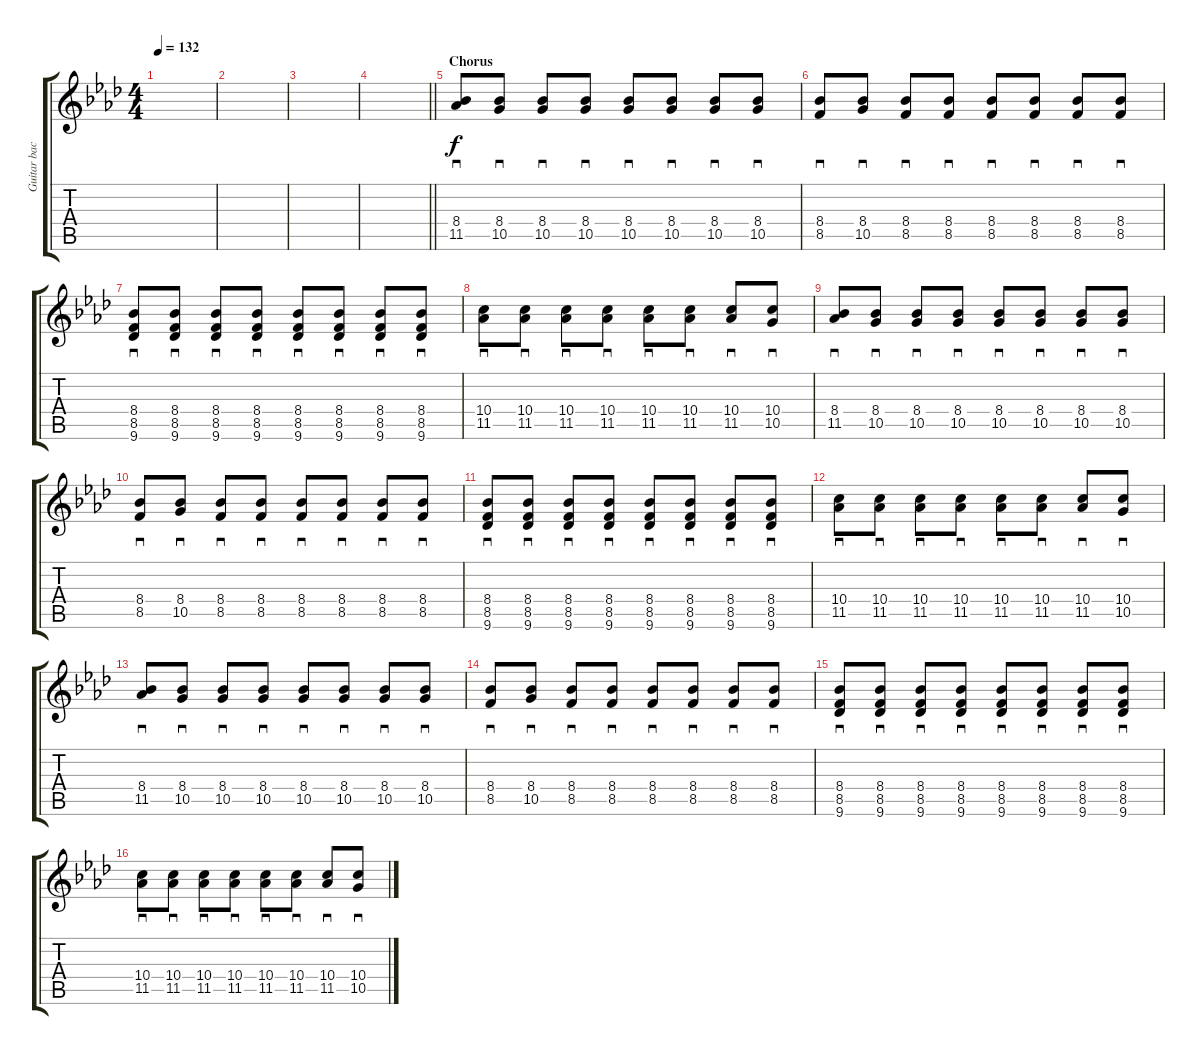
\track ("Guitar backup" "Guitar bac") {instrument electricguitarclean}
\staff {score tabs}
\tuning (E4 B3 G3 D3 A2 E2) {hide}
\ts (4 4)
\tempo 132
\clef g2
\ks ab
|
|
|
\barLineRight lightlight
|
\section ("" "Chorus")
(8.4 11.5).8{sd} (8.4 10.5).8{sd} (8.4 10.5).8{sd} (8.4 10.5).8{sd} (8.4 10.5).8{sd} (8.4 10.5).8{sd} (8.4 10.5).8{sd} (8.4 10.5).8{sd} |
(8.4 8.5).8{sd} (8.4 10.5).8{sd} (8.4 8.5).8{sd} (8.4 8.5).8{sd} (8.4 8.5).8{sd} (8.4 8.5).8{sd} (8.4 8.5).8{sd} (8.4 8.5).8{sd} |
(8.4 8.5 9.6).8{sd} (8.4 8.5 9.6).8{sd} (8.4 8.5 9.6).8{sd} (8.4 8.5 9.6).8{sd} (8.4 8.5 9.6).8{sd} (8.4 8.5 9.6).8{sd} (8.4 8.5 9.6).8{sd} (8.4 8.5 9.6).8{sd} |
(10.4 11.5).8{sd} (10.4 11.5).8{sd} (10.4 11.5).8{sd} (10.4 11.5).8{sd} (10.4 11.5).8{sd} (10.4 11.5).8{sd} (10.4 11.5).8{sd} (10.4 10.5).8{sd} |
(8.4 11.5).8{sd} (8.4 10.5).8{sd} (8.4 10.5).8{sd} (8.4 10.5).8{sd} (8.4 10.5).8{sd} (8.4 10.5).8{sd} (8.4 10.5).8{sd} (8.4 10.5).8{sd} |
(8.4 8.5).8{sd} (8.4 10.5).8{sd} (8.4 8.5).8{sd} (8.4 8.5).8{sd} (8.4 8.5).8{sd} (8.4 8.5).8{sd} (8.4 8.5).8{sd} (8.4 8.5).8{sd} |
(8.4 8.5 9.6).8{sd} (8.4 8.5 9.6).8{sd} (8.4 8.5 9.6).8{sd} (8.4 8.5 9.6).8{sd} (8.4 8.5 9.6).8{sd} (8.4 8.5 9.6).8{sd} (8.4 8.5 9.6).8{sd} (8.4 8.5 9.6).8{sd} |
(10.4 11.5).8{sd} (10.4 11.5).8{sd} (10.4 11.5).8{sd} (10.4 11.5).8{sd} (10.4 11.5).8{sd} (10.4 11.5).8{sd} (10.4 11.5).8{sd} (10.4 10.5).8{sd} |
(8.4 11.5).8{sd} (8.4 10.5).8{sd} (8.4 10.5).8{sd} (8.4 10.5).8{sd} (8.4 10.5).8{sd} (8.4 10.5).8{sd} (8.4 10.5).8{sd} (8.4 10.5).8{sd} |
(8.4 8.5).8{sd} (8.4 10.5).8{sd} (8.4 8.5).8{sd} (8.4 8.5).8{sd} (8.4 8.5).8{sd} (8.4 8.5).8{sd} (8.4 8.5).8{sd} (8.4 8.5).8{sd} |
(8.4 8.5 9.6).8{sd} (8.4 8.5 9.6).8{sd} (8.4 8.5 9.6).8{sd} (8.4 8.5 9.6).8{sd} (8.4 8.5 9.6).8{sd} (8.4 8.5 9.6).8{sd} (8.4 8.5 9.6).8{sd} (8.4 8.5 9.6).8{sd} |
(10.4 11.5).8{sd} (10.4 11.5).8{sd} (10.4 11.5).8{sd} (10.4 11.5).8{sd} (10.4 11.5).8{sd} (10.4 11.5).8{sd} (10.4 11.5).8{sd} (10.4 10.5).8{sd}
